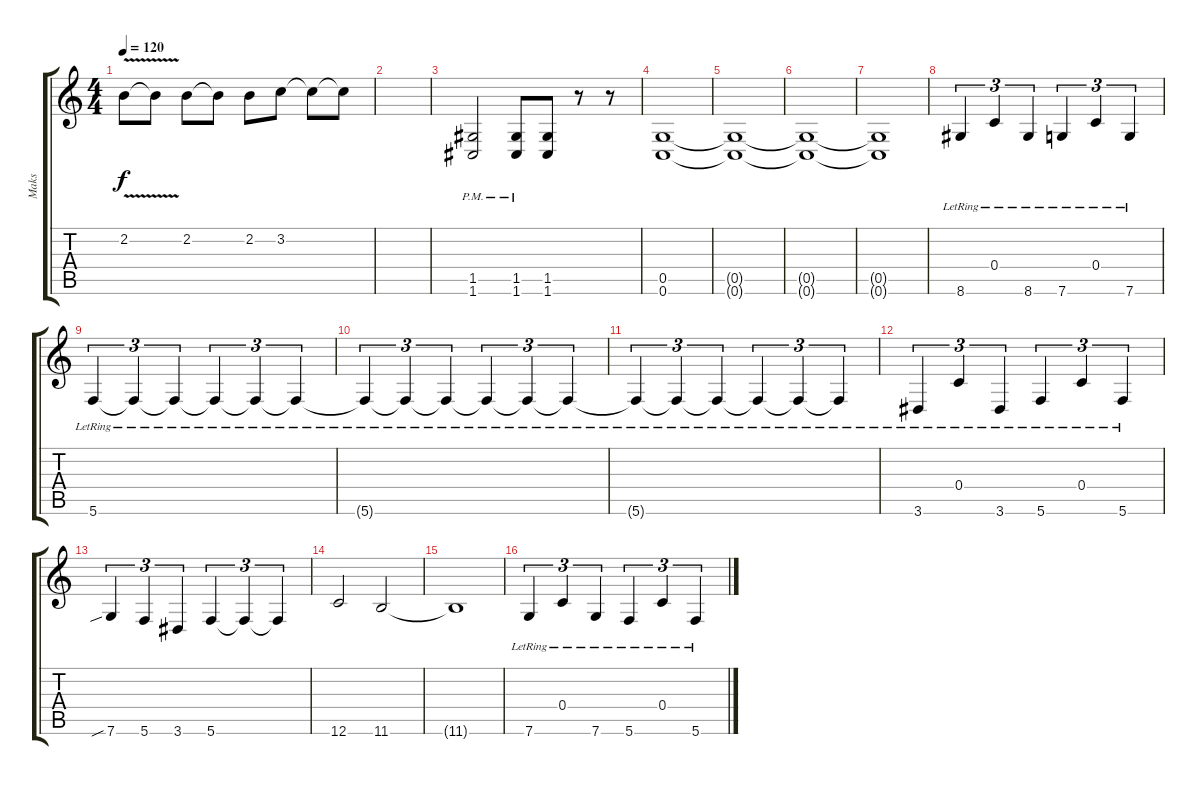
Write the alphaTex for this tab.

\track ("Maks" "Maks") {instrument distortionguitar}
\staff {score tabs}
\tuning (D4 A3 F3 C3 G2 C2) {hide}
\ts (4 4)
\tempo 120
\clef g2
\ks c
2.2{v t}.8{dy f} 2.2{v t}.8 2.2.8 2.2{t}.8 2.2.8 3.2.8 3.2{t}.8 3.2{t}.8 |
|
(1.5{pm} 1.6{pm}).2 (1.5{pm} 1.6{pm}).8 (1.5 1.6).8 r.8 r.8 |
(0.5 0.6).1 |
(0.5{t} 0.6{t}).1 |
(0.5{t} 0.6{t}).1 |
(0.5{t} 0.6{t}).1 |
8.6{lr}.4{tu (3 2)} 0.4{lr}.4{tu (3 2)} 8.6{lr}.4{tu (3 2)} 7.6{lr}.4{tu (3 2)} 0.4{lr}.4{tu (3 2)} 7.6{lr}.4{tu (3 2)} |
5.6{lr}.4{tu (3 2)} 5.6{lr t}.4{tu (3 2)} 5.6{lr t}.4{tu (3 2)} 5.6{lr t}.4{tu (3 2)} 5.6{lr t}.4{tu (3 2)} 5.6{lr t}.4{tu (3 2)} |
5.6{lr t}.4{tu (3 2)} 5.6{lr t}.4{tu (3 2)} 5.6{lr t}.4{tu (3 2)} 5.6{lr t}.4{tu (3 2)} 5.6{lr t}.4{tu (3 2)} 5.6{lr t}.4{tu (3 2)} |
5.6{lr t}.4{tu (3 2)} 5.6{lr t}.4{tu (3 2)} 5.6{lr t}.4{tu (3 2)} 5.6{lr t}.4{tu (3 2)} 5.6{lr t}.4{tu (3 2)} 5.6{lr t}.4{tu (3 2)} |
3.6{lr}.4{tu (3 2)} 0.4{lr}.4{tu (3 2)} 3.6{lr}.4{tu (3 2)} 5.6{lr}.4{tu (3 2)} 0.4{lr}.4{tu (3 2)} 5.6{lr}.4{tu (3 2)} |
7.6{sib}.4{tu (3 2)} 5.6.4{tu (3 2)} 3.6.4{tu (3 2)} 5.6.4{tu (3 2)} 5.6{t}.4{tu (3 2)} 5.6{t}.4{tu (3 2)} |
12.6.2 11.6.2 |
11.6{t}.1 |
7.6{lr}.4{tu (3 2)} 0.4{lr}.4{tu (3 2)} 7.6{lr}.4{tu (3 2)} 5.6{lr}.4{tu (3 2)} 0.4{lr}.4{tu (3 2)} 5.6{lr}.4{tu (3 2)}
